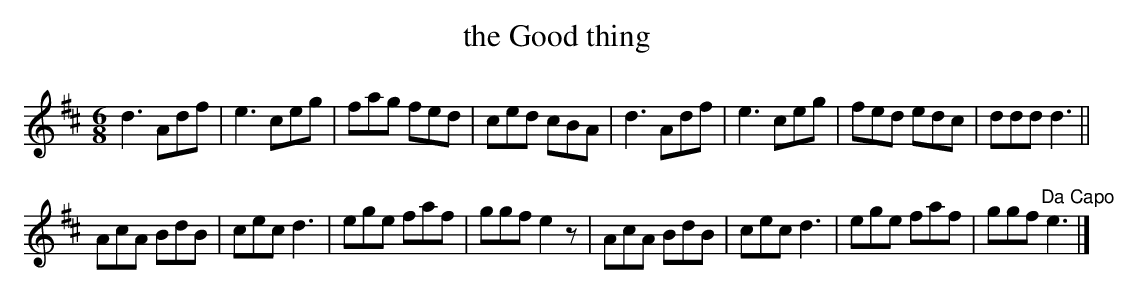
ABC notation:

X:1
T:the Good thing
M:6/8
K:D major
d3 Adf| e3 ceg| fag fed| ced cBA|\
d3 Adf| e3 ceg| fed edc| ddd d3||
AcA BdB| cec d3| ege faf| ggf e2z|\
AcA BdB| cec d3| ege faf| ggf "Da Capo"e3|]
